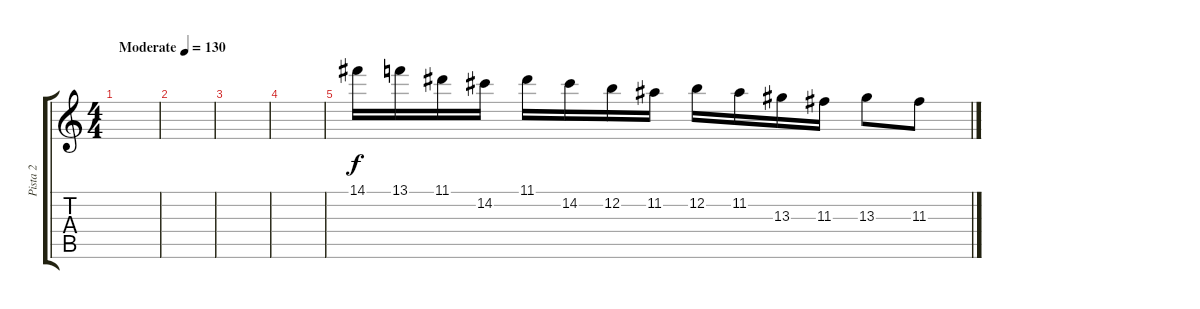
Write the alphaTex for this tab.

\track ("Pista 2" "Pista 2") {instrument overdrivenguitar}
\staff {score tabs}
\tuning (E4 B3 G3 D3 A2 E2) {hide}
\ts (4 4)
\tempo (130 "Moderate")
\clef g2
\ks c
|
|
|
|
14.1.16 13.1.16 11.1.16 14.2.16 11.1.16 14.2.16 12.2.16 11.2.16 12.2.16 11.2.16 13.3.16 11.3.16 13.3.8 11.3.8
